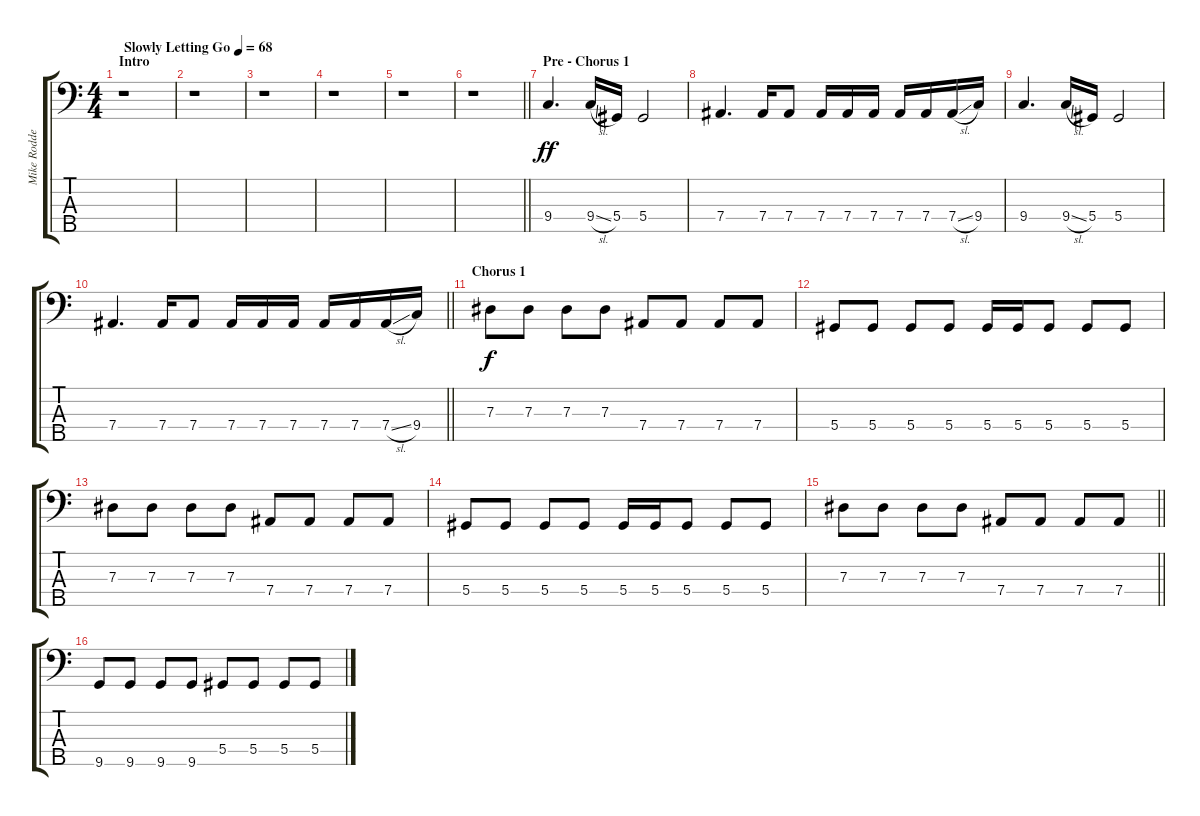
\track ("Mike Rodden (Bass)" "Mike Rodde") {instrument electricbassfinger}
\staff {score tabs}
\tuning (Gb2 Db2 Ab1 Eb1 Bb0) {hide}
\ts (4 4)
\section ("" "Intro")
\tempo (68 "Slowly Letting Go")
\clef f4
\ks c
r.1{dy ff instrument electricbassfinger} |
r.1 |
r.1 |
r.1 |
r.1 |
\barLineRight lightlight
r.1 |
\section ("" "Pre - Chorus 1")
9.4.4{d} 9.4{sl}.16 5.4.16 5.4.2 |
7.4.4{d} 7.4.16 7.4.8 7.4.16 7.4.16 7.4.16 7.4.16 7.4.16 7.4{sl}.16 9.4.16 |
9.4.4{d} 9.4{sl}.16 5.4.16 5.4.2 |
\barLineRight lightlight
7.4.4{d} 7.4.16 7.4.8 7.4.16 7.4.16 7.4.16 7.4.16 7.4.16 7.4{sl}.16 9.4.16 |
\section ("" "Chorus 1")
7.3.8{dy f} 7.3.8 7.3.8 7.3.8 7.4.8 7.4.8 7.4.8 7.4.8 |
5.4.8 5.4.8 5.4.8 5.4.8 5.4.16 5.4.16 5.4.8 5.4.8 5.4.8 |
7.3.8 7.3.8 7.3.8 7.3.8 7.4.8 7.4.8 7.4.8 7.4.8 |
5.4.8 5.4.8 5.4.8 5.4.8 5.4.16 5.4.16 5.4.8 5.4.8 5.4.8 |
\barLineRight lightlight
7.3.8 7.3.8 7.3.8 7.3.8 7.4.8 7.4.8 7.4.8 7.4.8 |
9.5.8 9.5.8 9.5.8 9.5.8 5.4.8 5.4.8 5.4.8 5.4.8
